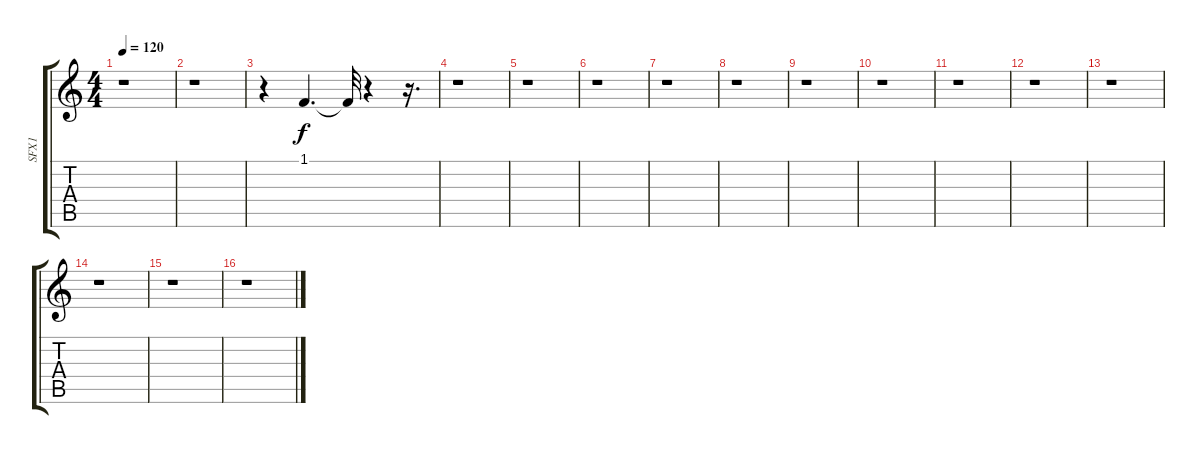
\track ("SFX1" "SFX1") {instrument applause}
\staff {score tabs}
\tuning (E4 B3 G3 D3 A2 E2) {hide}
\ts (4 4)
\tempo 120
\clef g2
\ks c
r.1{dy f} |
r.1 |
r.4 1.1.4{d} 1.1{t}.32 r.4 r.16{d} |
r.1 |
r.1 |
r.1 |
r.1 |
r.1 |
r.1 |
r.1 |
r.1 |
r.1 |
r.1 |
r.1 |
r.1 |
r.1
